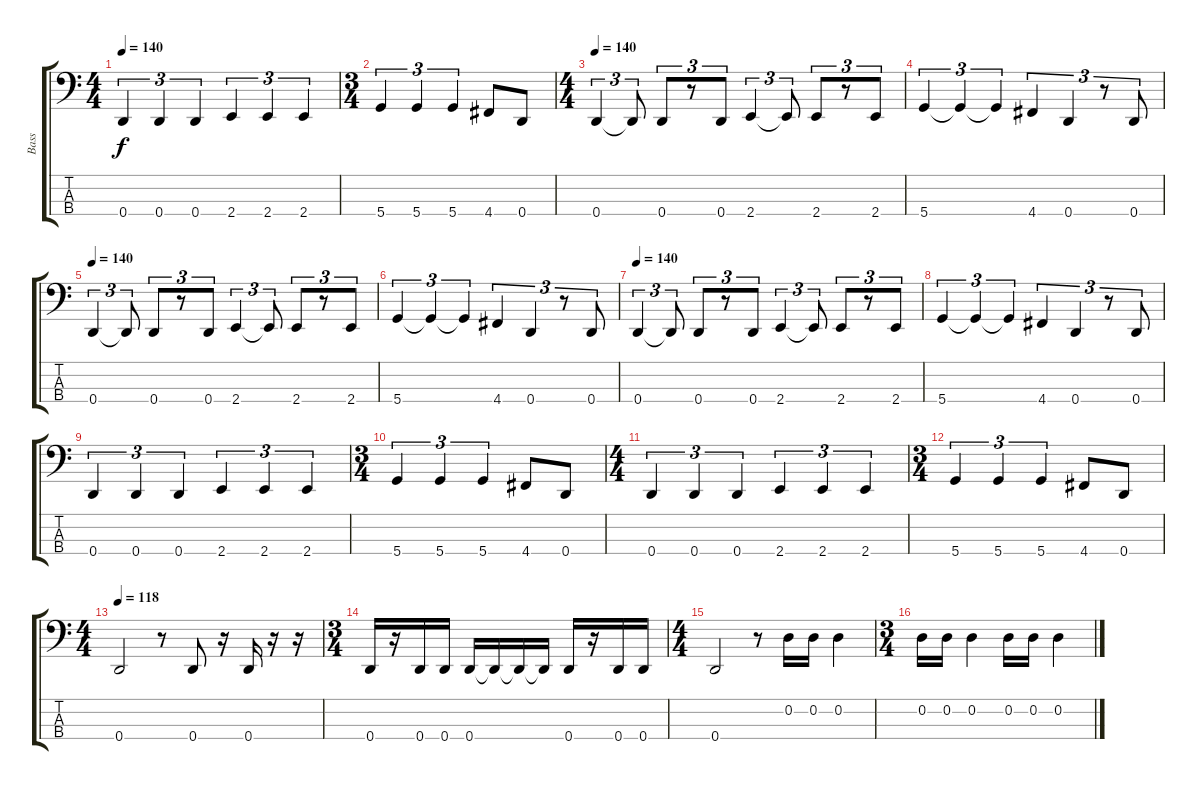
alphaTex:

\track ("Bass" "Bass") {instrument electricbassfinger}
\staff {score tabs}
\tuning (G2 D2 A1 D1) {hide}
\ts (4 4)
\tempo 140
\clef f4
\ks c
0.4.4{tu (3 2) dy f} 0.4.4{tu (3 2)} 0.4.4{tu (3 2)} 2.4.4{tu (3 2)} 2.4.4{tu (3 2)} 2.4.4{tu (3 2)} |
\ts (3 4)
5.4.4{tu (3 2)} 5.4.4{tu (3 2)} 5.4.4{tu (3 2)} 4.4.8 0.4.8 |
\ts (4 4)
\tempo 140
0.4.4{tu (3 2)} 0.4{t}.8{tu (3 2)} 0.4.8{tu (3 2)} r.8{tu (3 2)} 0.4.8{tu (3 2)} 2.4.4{tu (3 2)} 2.4{t}.8{tu (3 2)} 2.4.8{tu (3 2)} r.8{tu (3 2)} 2.4.8{tu (3 2)} |
5.4.4{tu (3 2)} 5.4{t}.4{tu (3 2)} 5.4{t}.4{tu (3 2)} 4.4.4{tu (3 2)} 0.4.4{tu (3 2)} r.8{tu (3 2)} 0.4.8{tu (3 2)} |
\tempo 140
0.4.4{tu (3 2)} 0.4{t}.8{tu (3 2)} 0.4.8{tu (3 2)} r.8{tu (3 2)} 0.4.8{tu (3 2)} 2.4.4{tu (3 2)} 2.4{t}.8{tu (3 2)} 2.4.8{tu (3 2)} r.8{tu (3 2)} 2.4.8{tu (3 2)} |
5.4.4{tu (3 2)} 5.4{t}.4{tu (3 2)} 5.4{t}.4{tu (3 2)} 4.4.4{tu (3 2)} 0.4.4{tu (3 2)} r.8{tu (3 2)} 0.4.8{tu (3 2)} |
\tempo 140
0.4.4{tu (3 2)} 0.4{t}.8{tu (3 2)} 0.4.8{tu (3 2)} r.8{tu (3 2)} 0.4.8{tu (3 2)} 2.4.4{tu (3 2)} 2.4{t}.8{tu (3 2)} 2.4.8{tu (3 2)} r.8{tu (3 2)} 2.4.8{tu (3 2)} |
5.4.4{tu (3 2)} 5.4{t}.4{tu (3 2)} 5.4{t}.4{tu (3 2)} 4.4.4{tu (3 2)} 0.4.4{tu (3 2)} r.8{tu (3 2)} 0.4.8{tu (3 2)} |
0.4.4{tu (3 2)} 0.4.4{tu (3 2)} 0.4.4{tu (3 2)} 2.4.4{tu (3 2)} 2.4.4{tu (3 2)} 2.4.4{tu (3 2)} |
\ts (3 4)
5.4.4{tu (3 2)} 5.4.4{tu (3 2)} 5.4.4{tu (3 2)} 4.4.8 0.4.8 |
\ts (4 4)
0.4.4{tu (3 2)} 0.4.4{tu (3 2)} 0.4.4{tu (3 2)} 2.4.4{tu (3 2)} 2.4.4{tu (3 2)} 2.4.4{tu (3 2)} |
\ts (3 4)
5.4.4{tu (3 2)} 5.4.4{tu (3 2)} 5.4.4{tu (3 2)} 4.4.8 0.4.8 |
\ts (4 4)
\tempo 118
0.4.2 r.8 0.4.8 r.16 0.4.16 r.16 r.16 |
\ts (3 4)
0.4.16 r.16 0.4.16 0.4.16 0.4.16 0.4{t}.16 0.4{t}.16 0.4{t}.16 0.4.16 r.16 0.4.16 0.4.16 |
\ts (4 4)
0.4.2 r.8 0.2.16 0.2.16 0.2.4 |
\ts (3 4)
0.2.16 0.2.16 0.2.4 0.2.16 0.2.16 0.2.4
